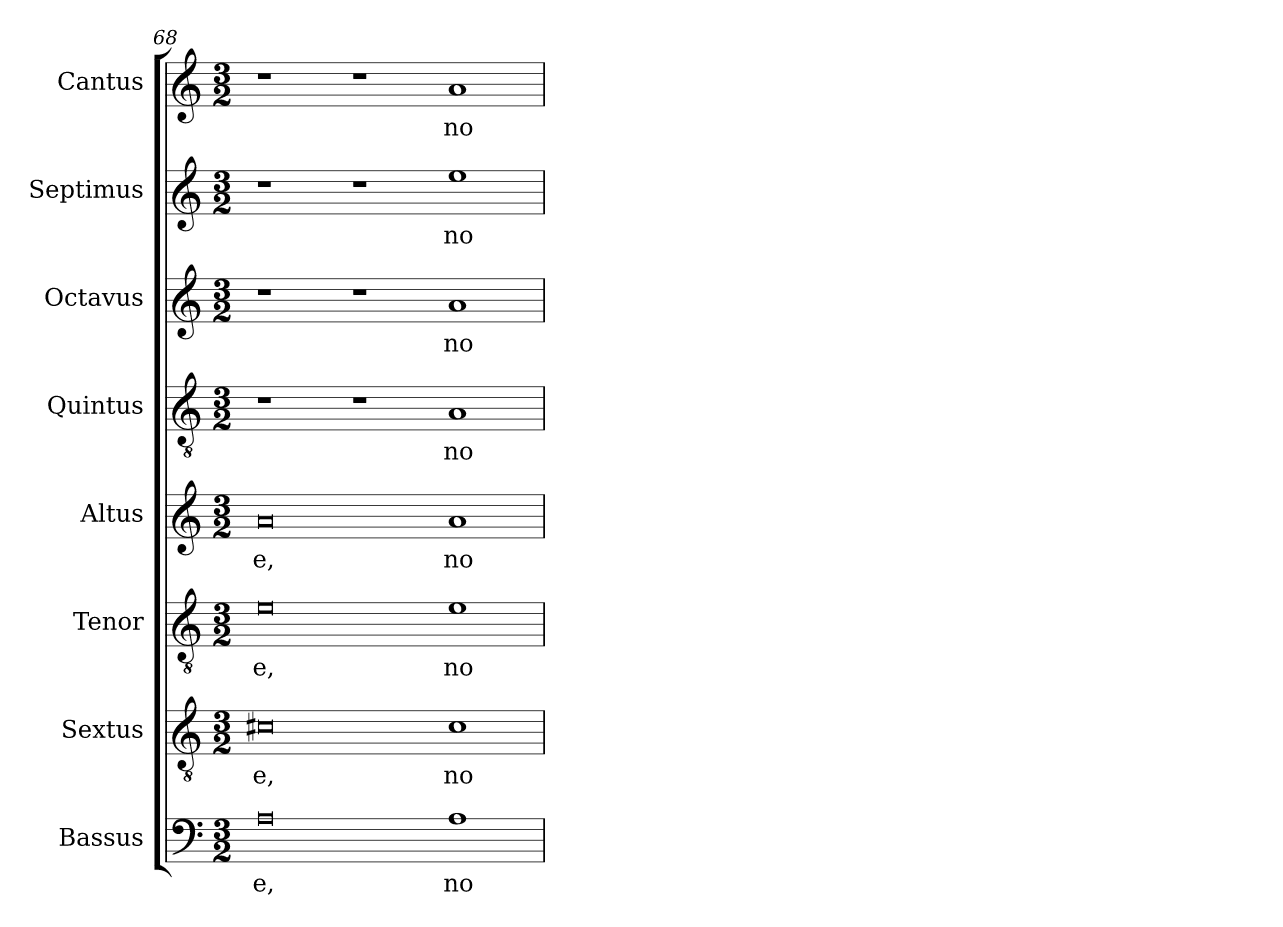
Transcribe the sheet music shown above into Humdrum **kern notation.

**kern	**text	**kern	**text	**kern	**text	**kern	**text	**kern	**text	**kern	**text	**kern	**text	**kern	**text
*part8	*part8	*part7	*part7	*part6	*part6	*part5	*part5	*part4	*part4	*part3	*part3	*part2	*part2	*part1	*part1
*staff8	*staff8	*staff7	*staff7	*staff6	*staff6	*staff5	*staff5	*staff4	*staff4	*staff3	*staff3	*staff2	*staff2	*staff1	*staff1
*I"Bassus	*	*I"Sextus	*	*I"Tenor	*	*I"Altus	*	*I"Quintus	*	*I"Octavus	*	*I"Septimus	*	*I"Cantus	*
*clefF4	*	*clefGv2	*	*clefGv2	*	*clefG2	*	*clefGv2	*	*clefG2	*	*clefG2	*	*clefG2	*
*M3/2	*	*M3/2	*	*M3/2	*	*M3/2	*	*M3/2	*	*M3/2	*	*M3/2	*	*M3/2	*
=68	=68	=68	=68	=68	=68	=68	=68	=68	=68	=68	=68	=68	=68	=68	=68
!	!LO:LY:b:cj	!	!LO:LY:b:cj	!	!LO:LY:b:cj	!	!LO:LY:b:cj	!	!	!	!	!	!	!	!
0A	e,	0c#X	e,	0e	-e,	0a	e,	1r	.	1r	.	1r	.	1r	.
.	.	.	.	.	.	.	.	1r	.	1r	.	1r	.	1r	.
!	!LO:LY:b:cj	!	!LO:LY:b:cj	!	!LO:LY:b:cj	!	!LO:LY:b:cj	!	!LO:LY:b:cj	!	!LO:LY:b:cj	!	!LO:LY:b:cj	!	!LO:LY:b:cj
1A	no	1c#	no	1e	no-	1a	no	1A	no-	1a	no-	1ee	no	1a	no
=	=	=	=	=	=	=	=	=	=	=	=	=	=	=	=
*-	*-	*-	*-	*-	*-	*-	*-	*-	*-	*-	*-	*-	*-	*-	*-
